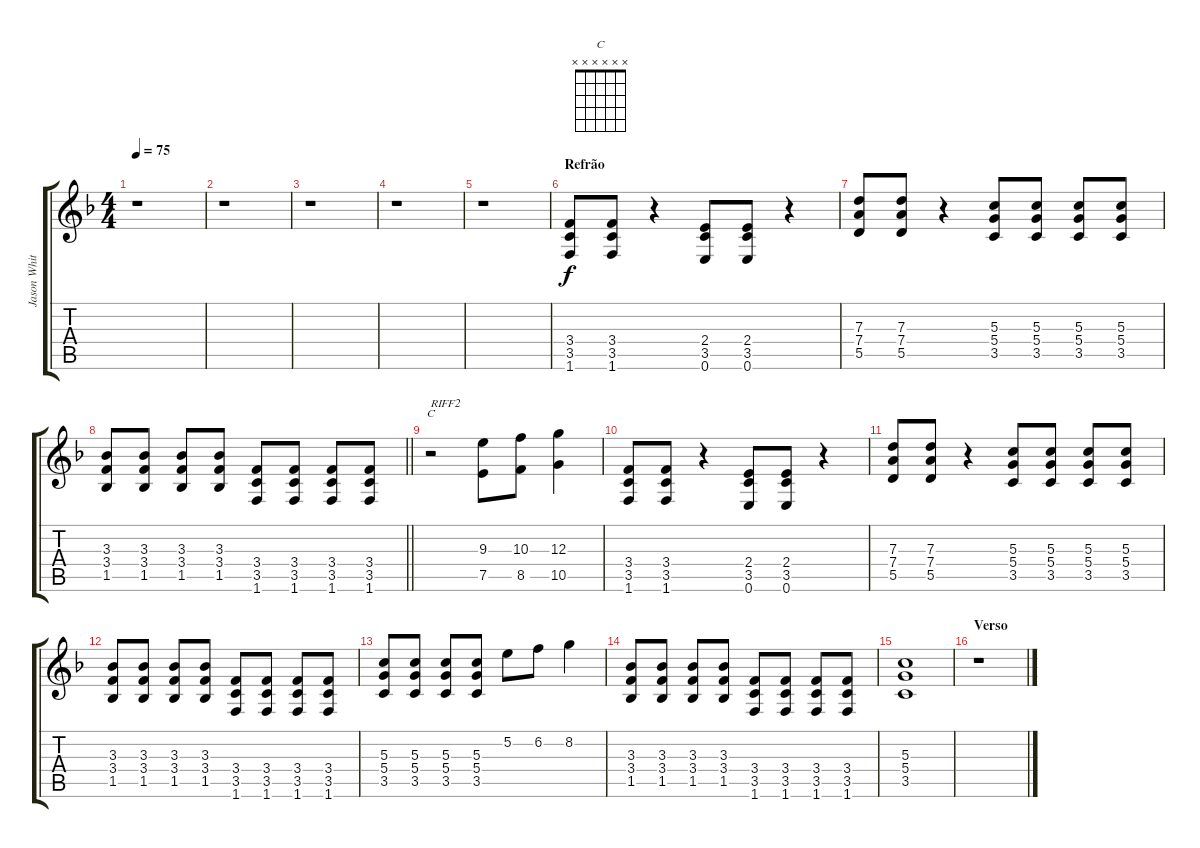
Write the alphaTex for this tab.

\track ("Jason White" "Jason Whit") {instrument distortionguitar}
\staff {score tabs}
\tuning (E4 B3 G3 D3 A2 E2) {hide}
\chord ("C" x x x x x x) {firstfret 0}
\ts (4 4)
\tempo 75
\clef g2
\ks f
r.1{dy f} |
r.1 |
r.1 |
r.1 |
r.1 |
\section ("" "Refrão")
(3.4 3.5 1.6).8 (3.4 3.5 1.6).8 r.4 (2.4 3.5 0.6).8 (2.4 3.5 0.6).8 r.4 |
(7.3 7.4 5.5).8 (7.3 7.4 5.5).8 r.4 (5.3 5.4 3.5).8 (5.3 5.4 3.5).8 (5.3 5.4 3.5).8 (5.3 5.4 3.5).8 |
\barLineRight lightlight
(3.3 3.4 1.5).8 (3.3 3.4 1.5).8 (3.3 3.4 1.5).8 (3.3 3.4 1.5).8 (3.4 3.5 1.6).8 (3.4 3.5 1.6).8 (3.4 3.5 1.6).8 (3.4 3.5 1.6).8 |
r.2{ch "C" txt "RIFF2"} (9.3 7.5).8 (10.3 8.5).8 (12.3 10.5).4 |
(3.4 3.5 1.6).8 (3.4 3.5 1.6).8 r.4 (2.4 3.5 0.6).8 (2.4 3.5 0.6).8 r.4 |
(7.3 7.4 5.5).8 (7.3 7.4 5.5).8 r.4 (5.3 5.4 3.5).8 (5.3 5.4 3.5).8 (5.3 5.4 3.5).8 (5.3 5.4 3.5).8 |
(3.3 3.4 1.5).8 (3.3 3.4 1.5).8 (3.3 3.4 1.5).8 (3.3 3.4 1.5).8 (3.4 3.5 1.6).8 (3.4 3.5 1.6).8 (3.4 3.5 1.6).8 (3.4 3.5 1.6).8 |
(5.3 5.4 3.5).8 (5.3 5.4 3.5).8 (5.3 5.4 3.5).8 (5.3 5.4 3.5).8 5.2.8 6.2.8 8.2.4 |
(3.3 3.4 1.5).8 (3.3 3.4 1.5).8 (3.3 3.4 1.5).8 (3.3 3.4 1.5).8 (3.4 3.5 1.6).8 (3.4 3.5 1.6).8 (3.4 3.5 1.6).8 (3.4 3.5 1.6).8 |
(5.3 5.4 3.5).1 |
\section ("" "Verso")
r.1
